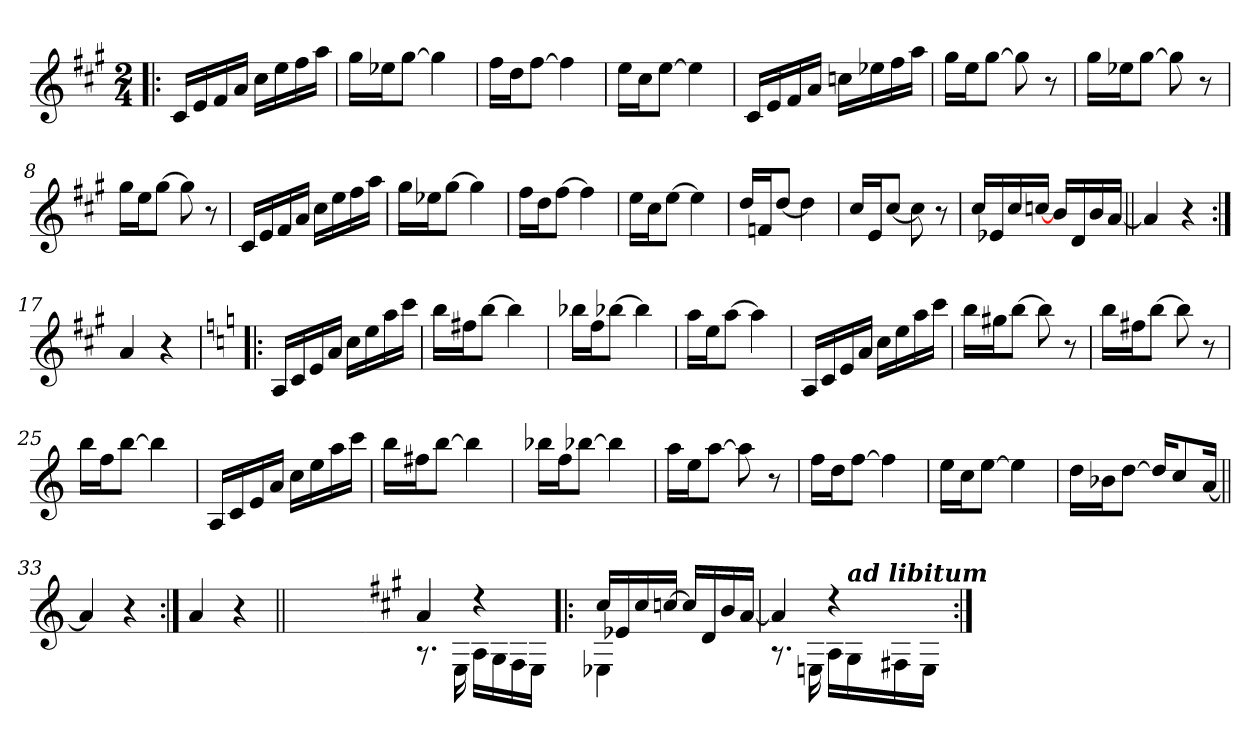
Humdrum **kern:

**kern
*part1
*staff1
*clefG2
*k[f#c#g#]
*A:
*M2/4
=1!|:
16c#/LL
16e/
16f#/
16a/JJ
16cc#\LL
16ee\
16ff#\
16aa\JJ
=2
16gg#\LL
16ee-X\J
[8gg#\J
4gg#\]
=3
16ff#\LL
16dd\J
[8ff#\J
4ff#\]
=4
16ee\LL
16cc#\J
[8ee\J
4ee\]
!!LO:LB:g=z
=5
16c#/LL
16e/
16f#/
16a/JJ
16ccn\LL
16ee-X\
16ff#\
16aa\JJ
=6
16gg#\LL
16ee\J
[8gg#\J
8gg#\]
8r
=7
16gg#\LL
16ee-X\J
[8gg#\J
8gg#\]
8r
=8
16gg#\LL
16ee\J
[8gg#\J
8gg#\]
8r
!!LO:LB:g=z
=9
16c#/LL
16e/
16f#/
16a/JJ
16cc#\LL
16ee\
16ff#\
16aa\JJ
=10
16gg#\LL
16ee-X\J
[8gg#\J
4gg#\]
=11
16ff#\LL
16dd\J
[8ff#\J
4ff#\]
=12
16ee\LL
16cc#\J
[8ee\J
4ee\]
!!LO:LB:g=z
=13
16dd/LL
16fn/J
[8dd/J
4dd\]
=14
16cc#/LL
16e/J
[8cc#/J
8cc#\]
8r
=15
16cc#/LL
16e-X/
16cc#/
[16ccn/JJ
16b/LL
16d/
16b/
[16a/JJ
=16||
4a/]
4r
!!LO:LB:g=z
=17:|!
4a/
4r
=18!|:
*k[]
*C:
16A/LL
16c/
16e/
16a/JJ
16cc\LL
16ee\
16aa\
16ccc\JJ
=19
16bb\LL
16ff#X\J
[8bb\J
4bb\]
=20
16bb-X\LL
16ff\J
[8bb-X\J
4bb-\]
!!LO:LB:g=z
=21
16aa\LL
16ee\J
[8aa\J
4aa\]
=22
16A/LL
16c/
16e/
16a/JJ
16cc\LL
16ee\
16aa\
16ccc\JJ
=23
16bb\LL
16gg#X\J
[8bb\J
8bb\]
8r
=24
16bb\LL
16ff#X\J
[8bb\J
8bb\]
8r
!!LO:LB:g=z
=25
16bb\LL
16ff\J
[8bb\J
4bb\]
=26
16A/LL
16c/
16e/
16a/JJ
16cc\LL
16ee\
16aa\
16ccc\JJ
=27
16bb\LL
16ff#X\J
[8bb\J
4bb\]
=28
16bb-X\LL
16ff\J
[8bb-X\J
4bb-\]
!!LO:LB:g=z
=29
16aa\LL
16ee\J
[8aa\J
8aa\]
8r
=30
16ff\LL
16dd\J
[8ff\J
4ff\]
=31
16ee\LL
16cc\J
[8ee\J
4ee\]
=32
16dd\LL
16b-X\J
[8dd\J
16dd/KL]
8cc/
[16a/Jk
!!LO:LB:g=z
=33||
4a/]
4r
=34:|!
4a/
4r
=34X341||
2ryy
!!LO:LB:g=z
=35-
*k[f#c#g#]
*A:
*^
4a/	8.rG
.	16E\
4rdd	16A\LL
.	16G#\
.	16F#\
.	16E\JJ
=36!|:	=36!|:
16cc#/LL	4E-X\
16e-X/	.
16cc#/	.
[>16ccn/JJ	.
16cc/LL]	4ryy
16d/	.
16b/	.
[>16a/JJ	.
=37	=37
4a/]	8.rG
.	16En\
4rdd	16A\LL
!	!LO:TX:a:Bi:t=ad libitum
.	16G#\
.	16F#X\
.	16E\JJ
*v	*v
=:|!
*-
